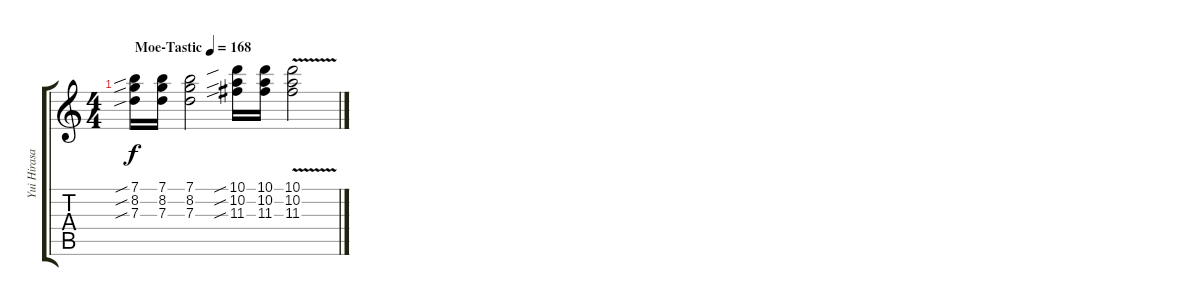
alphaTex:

\track ("Yui Hirasawa" "Yui Hirasa") {instrument distortionguitar}
\staff {score tabs}
\tuning (E4 B3 G3 D3 A2 E2) {hide}
\ts (4 4)
\tempo (168 "Moe-Tastic")
\clef g2
\ks c
(7.1{sib} 8.2{sib} 7.3{sib}).16{dy f instrument distortionguitar} (7.1 8.2 7.3).16 (7.1 8.2 7.3).2 (10.1{sib} 10.2{sib} 11.3{sib}).16 (10.1 10.2 11.3).16 (10.1{v} 10.2 11.3).2
